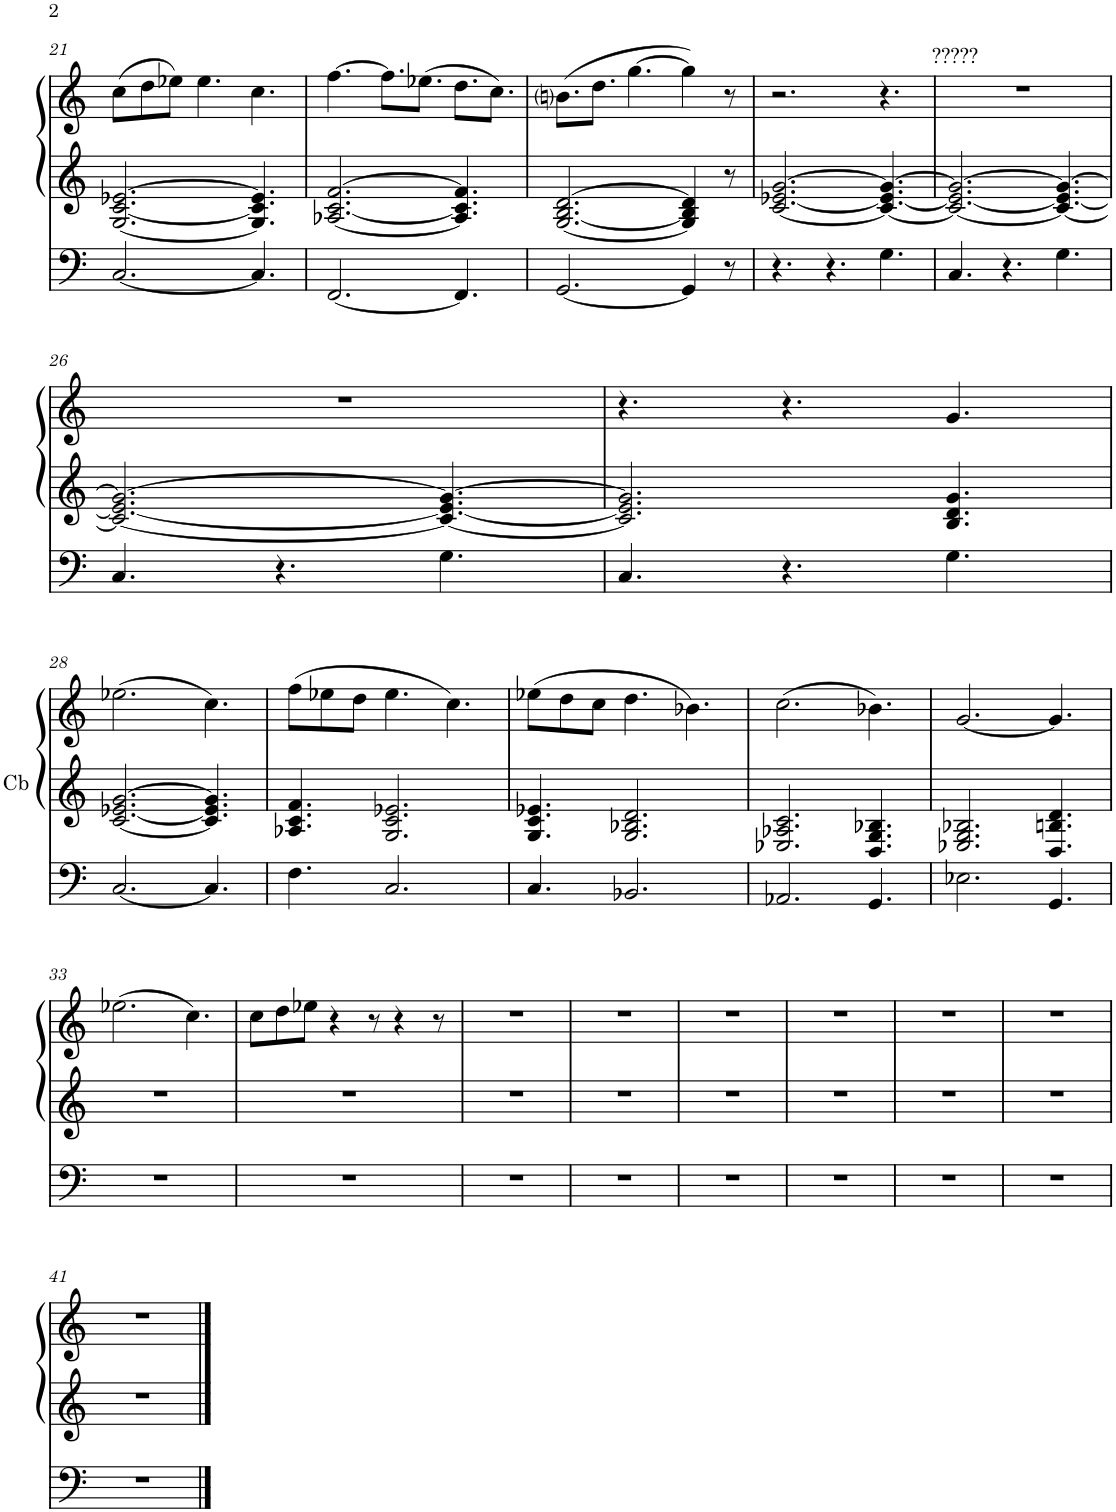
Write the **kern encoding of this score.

**kern	**kern	**kern
*part1	*part1	*part1
*staff3	*staff2	*staff1
*I"Orgel	*	*
*I'Org.	*	*
!!LO:PB:g=z
*clefF4	*clefG2	*clefG2
*k[]	*k[]	*k[]
*M9/8	*M9/8	*M9/8
=21	=21	=21
[2.C/	[2.G/ [2.c/ [2.e-X/	(8cc\L
.	.	8dd\
.	.	8ee-X\J)
.	.	4.ee-\
4.C/]	4.G/] 4.c/] 4.e-/]	4.cc\
=22	=22	=22
[2.FF/	[2.A-X/ [2.c/ [2.f/	[4.ff\
.	.	8.ff\L]
.	.	(8.ee-X\J
4.FF/]	4.A-/] 4.c/] 4.f/]	8.dd\L
.	.	8.cc\J)
=23	=23	=23
[2.GG/	[2.G/ [2.B/ [2.d/	(8.bni\L
.	.	8.dd\J
.	.	[4.gg\
4GG/]	4G/] 4B/] 4d/]	4gg\])
8r	8r	8r
=24	=24	=24
!	!	!LO:TX:a:t=?????
4.r	[2.c/ [2.e-X/ [2.g/	2.r
4.r	.	.
4.G\	4.c/_ 4.e-/_ 4.g/_	4.r
=25	=25	=25
4.C/	2.c/_ 2.e-/_ 2.g/_	8%9r
4.r	.	.
4.G\	4.c/_ 4.e-/_ 4.g/_	.
!!LO:LB:g=z
=26	=26	=26
4.C/	2.c/_ 2.e-/_ 2.g/_	8%9r
4.r	.	.
4.G\	4.c/_ 4.e-/_ 4.g/_	.
=27	=27	=27
4.C/	2.c/] 2.e-/] 2.g/]	4.r
4.r	.	4.r
4.G\	4.B/ 4.d/ 4.g/	4.g/
!!LO:LB:g=z
=28	=28	=28
!	!LO:TX:a:t=Cb	!
[2.C/	[2.c/ [2.e-X/ [2.g/	(2.ee-X\
4.C/]	4.c/] 4.e-/] 4.g/]	4.cc\)
=29	=29	=29
4.F\	4.A-X/ 4.c/ 4.f/	(8ff\L
.	.	8ee-X\
.	.	8dd\J
2.C/	2.G/ 2.c/ 2.e-X/	4.ee-\
.	.	4.cc\)
=30	=30	=30
4.C/	4.G/ 4.c/ 4.e-X/	(8ee-X\L
.	.	8dd\
.	.	8cc\J
2.BB-X/	2.G/ 2.B-X/ 2.d/	4.dd\
.	.	4.b-X\)
=31	=31	=31
2.AA-X/	2.E-X/ 2.A-X/ 2.c/	(2.cc\
4.GG/	4.D/ 4.G/ 4.B-X/	4.b-X\)
=32	=32	=32
2.E-X\	2.E-X/ 2.G/ 2.B-X/	[2.g/
4.GG/	4.D/ 4.Bn/ 4.d/	4.g/]
!!LO:LB:g=z
=33	=33	=33
8%9r	8%9r	(2.ee-X\
.	.	4.cc\)
=34	=34	=34
8%9r	8%9r	8cc\L
.	.	8dd\
.	.	8ee-X\J
.	.	4r
.	.	8r
.	.	4r
.	.	8r
=35	=35	=35
8%9r	8%9r	8%9r
=36	=36	=36
8%9r	8%9r	8%9r
=37	=37	=37
8%9r	8%9r	8%9r
=38	=38	=38
8%9r	8%9r	8%9r
=39	=39	=39
8%9r	8%9r	8%9r
=40	=40	=40
8%9r	8%9r	8%9r
!!LO:LB:g=z
=41	=41	=41
8%9r	8%9r	8%9r
==	==	==
*-	*-	*-
